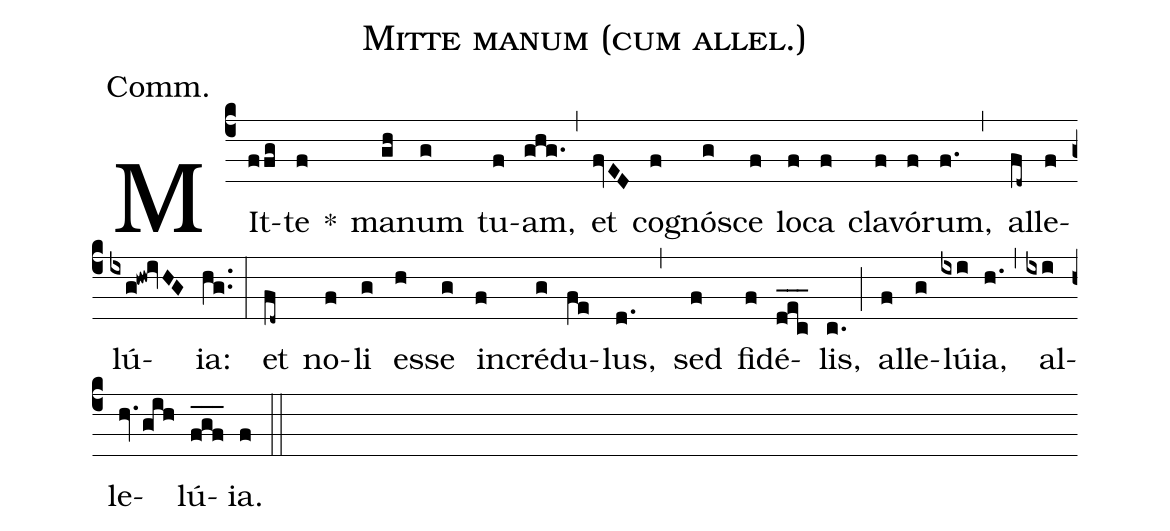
name:Mitte manum (cum allel.);
annotation:Comm.;
mode:6;
office-part:Communion;
%%
(c4) MIt(ffg)te(f) *()
ma(gh)num(g) tu(f)am,(ghg.) (,)
et(fvED) co(f)gnó(g)sce(f) lo(f)ca(f) cla(f)vó(f)rum,(f.) (,)
al(fd~)le(f)lú(ixg!hw!ivHG)ia:(hg..) (:)
et(fd~) no(f)li(g) es(h)se(g) in(f)cré(g)du(fe)lus,(d.) (,)
sed(f) fi(f)dé(dec___)lis,(c.) (;)
al(f)le(g)lú(ixi)ia,(h.) (,)
al(ixi)le(hv.gih)lú(fgf___)ia.(f) (::)
